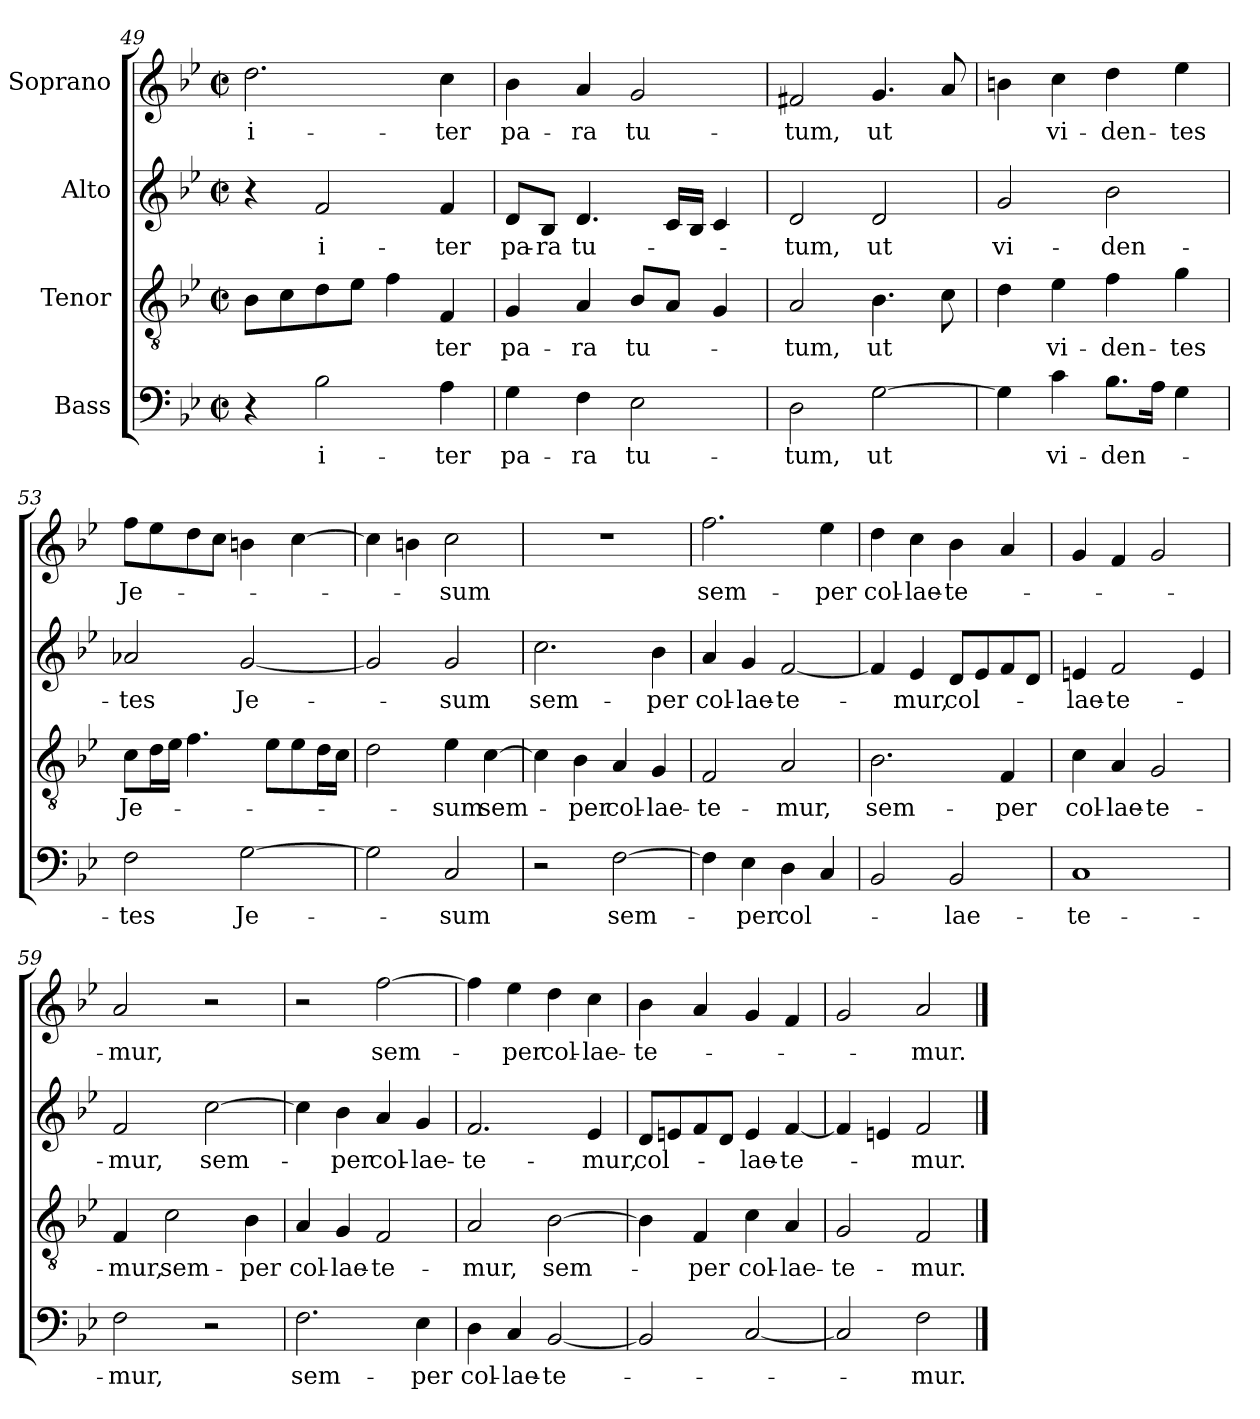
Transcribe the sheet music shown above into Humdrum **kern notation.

**kern	**text	**kern	**text	**kern	**text	**kern	**text
*part4	*part4	*part3	*part3	*part2	*part2	*part1	*part1
*staff4	*staff4	*staff3	*staff3	*staff2	*staff2	*staff1	*staff1
*I"Bass	*	*I"Tenor	*	*I"Alto	*	*I"Soprano	*
*clefF4	*	*clefGv2	*	*clefG2	*	*clefG2	*
*k[b-e-]	*	*k[b-e-]	*	*k[b-e-]	*	*k[b-e-]	*
*B-:	*	*B-:	*	*B-:	*	*B-:	*
*M2/2	*	*M2/2	*	*M2/2	*	*M2/2	*
*met(c|)	*	*met(c|)	*	*met(c|)	*	*met(c|)	*
=49	=49	=49	=49	=49	=49	=49	=49
!	!	!	!	!	!	!	!LO:LY:b
4r	.	8B-\L	.	4r	.	2.dd\	i-
.	.	8c\	.	.	.	.	.
!	!LO:LY:b	!	!	!	!LO:LY:b	!	!
2B-\	i-	8d\	.	2f/	i-	.	.
.	.	8e-\J	.	.	.	.	.
.	.	4f\	.	.	.	.	.
!	!LO:LY:b	!	!LO:LY:b	!	!LO:LY:b	!	!LO:LY:b
4A\	-ter	4F/	-ter	4f/	-ter	4cc\	-ter
=50	=50	=50	=50	=50	=50	=50	=50
!	!LO:LY:b	!	!LO:LY:b	!	!LO:LY:b	!	!LO:LY:b
4G\	pa-	4G/	pa-	8d/L	pa-	4b-\	pa-
!	!	!	!	!	!LO:LY:b	!	!
.	.	.	.	8B-/J	-ra	.	.
!	!LO:LY:b	!	!LO:LY:b	!	!LO:LY:b	!	!LO:LY:b
4F\	-ra	4A/	-ra	4.d/	tu-	4a/	-ra
!	!LO:LY:b	!	!LO:LY:b	!	!	!	!LO:LY:b
2E-\	tu-	8B-/L	tu-	.	.	2g/	tu-
.	.	8A/J	.	16c/LL	.	.	.
.	.	.	.	16B-/JJ	.	.	.
.	.	4G/	.	4c/	.	.	.
=51	=51	=51	=51	=51	=51	=51	=51
!	!LO:LY:b	!	!LO:LY:b	!	!LO:LY:b	!	!LO:LY:b
2D\	-tum,	2A/	-tum,	2d/	-tum,	2f#X/	-tum,
!	!LO:LY:b	!	!LO:LY:b	!	!LO:LY:b	!	!LO:LY:b
[2G\	ut	4.B-\	ut	2d/	ut	4.g/	ut
.	.	8c\	.	.	.	8a/	.
=52	=52	=52	=52	=52	=52	=52	=52
!	!	!	!	!	!LO:LY:b	!	!
4G\]	.	4d\	.	2g/	vi-	4bn\	.
!	!LO:LY:b	!	!LO:LY:b	!	!	!	!LO:LY:b
4c\	vi-	4e-\	vi-	.	.	4cc\	vi-
!	!LO:LY:b	!	!LO:LY:b	!	!LO:LY:b	!	!LO:LY:b
8.B-\L	-den-	4f\	-den-	2b-\	-den-	4dd\	-den-
16A\Jk	.	.	.	.	.	.	.
!	!	!	!LO:LY:b	!	!	!	!LO:LY:b
4G\	.	4g\	-tes	.	.	4ee-\	-tes
!!LO:LB:g=z
=53	=53	=53	=53	=53	=53	=53	=53
!	!LO:LY:b	!	!LO:LY:b	!	!LO:LY:b	!	!LO:LY:b
2F\	-tes	8c\L	Je-	2a-X/	-tes	8ff\L	Je-
.	.	16d\L	.	.	.	8ee-\	.
.	.	16e-\JJ	.	.	.	.	.
.	.	4.f\	.	.	.	8dd\	.
.	.	.	.	.	.	8cc\J	.
!	!LO:LY:b	!	!	!	!LO:LY:b	!	!
[2G\	Je-	.	.	[2g/	Je-	4bn\	.
.	.	8e-\L	.	.	.	.	.
.	.	8e-\	.	.	.	[4cc\	.
.	.	16d\L	.	.	.	.	.
.	.	16c\JJ	.	.	.	.	.
=54	=54	=54	=54	=54	=54	=54	=54
2G\]	.	2d\	.	2g/]	.	4cc\]	.
.	.	.	.	.	.	4bn\	.
!	!LO:LY:b	!	!LO:LY:b	!	!LO:LY:b	!	!LO:LY:b
2C/	-sum	4e-\	-sum	2g/	-sum	2cc\	-sum
!	!	!	!LO:LY:b	!	!	!	!
.	.	[4c\	sem-	.	.	.	.
=55	=55	=55	=55	=55	=55	=55	=55
!	!	!	!	!	!LO:LY:b	!	!
2r	.	4c\]	.	2.cc\	sem-	1r	.
!	!	!	!LO:LY:b	!	!	!	!
.	.	4B-\	-per	.	.	.	.
!	!LO:LY:b	!	!LO:LY:b	!	!	!	!
[2F\	sem-	4A/	col-	.	.	.	.
!	!	!	!LO:LY:b	!	!LO:LY:b	!	!
.	.	4G/	-lae-	4b-\	-per	.	.
=56	=56	=56	=56	=56	=56	=56	=56
!	!	!	!LO:LY:b	!	!LO:LY:b	!	!LO:LY:b
4F\]	.	2F/	-te-	4a/	col-	2.ff\	sem-
!	!LO:LY:b	!	!	!	!LO:LY:b	!	!
4E-\	-per	.	.	4g/	-lae-	.	.
!	!LO:LY:b	!	!LO:LY:b	!	!LO:LY:b	!	!
4D\	col-	2A/	-mur,	[2f/	-te-	.	.
!	!	!	!	!	!	!	!LO:LY:b
4C/	.	.	.	.	.	4ee-\	-per
=57	=57	=57	=57	=57	=57	=57	=57
!	!	!	!LO:LY:b	!	!	!	!LO:LY:b
2BB-/	.	2.B-\	sem-	4f/]	.	4dd\	col-
!	!	!	!	!	!LO:LY:b	!	!LO:LY:b
.	.	.	.	4e-/	-mur,	4cc\	-lae-
!	!LO:LY:b	!	!	!	!LO:LY:b	!	!LO:LY:b
2BB-/	-lae-	.	.	8d/L	col-	4b-\	-te-
.	.	.	.	8e-/	.	.	.
!	!	!	!LO:LY:b	!	!	!	!
.	.	4F/	-per	8f/	.	4a/	.
.	.	.	.	8d/J	.	.	.
!!LO:LB:g=z
=58	=58	=58	=58	=58	=58	=58	=58
!	!LO:LY:b	!	!LO:LY:b	!	!LO:LY:b	!	!
1C	-te-	4c\	col-	4en/	-lae-	4g/	.
!	!	!	!LO:LY:b	!	!LO:LY:b	!	!
.	.	4A/	-lae-	2f/	-te-	4f/	.
!	!	!	!LO:LY:b	!	!	!	!
.	.	2G/	-te-	.	.	2g/	.
.	.	.	.	4e/	.	.	.
=59	=59	=59	=59	=59	=59	=59	=59
!	!LO:LY:b	!	!LO:LY:b	!	!LO:LY:b	!	!LO:LY:b
2F\	-mur,	4F/	-mur,	2f/	-mur,	2a/	-mur,
!	!	!	!LO:LY:b	!	!	!	!
.	.	2c\	sem-	.	.	.	.
!	!	!	!	!	!LO:LY:b	!	!
2r	.	.	.	[2cc\	sem-	2r	.
!	!	!	!LO:LY:b	!	!	!	!
.	.	4B-\	-per	.	.	.	.
=60	=60	=60	=60	=60	=60	=60	=60
!	!LO:LY:b	!	!LO:LY:b	!	!	!	!
2.F\	sem-	4A/	col-	4cc\]	.	2r	.
!	!	!	!LO:LY:b	!	!LO:LY:b	!	!
.	.	4G/	-lae-	4b-\	-per	.	.
!	!	!	!LO:LY:b	!	!LO:LY:b	!	!LO:LY:b
.	.	2F/	-te-	4a/	col-	[2ff\	sem-
!	!LO:LY:b	!	!	!	!LO:LY:b	!	!
4E-\	-per	.	.	4g/	-lae-	.	.
=61	=61	=61	=61	=61	=61	=61	=61
!	!LO:LY:b	!	!LO:LY:b	!	!LO:LY:b	!	!
4D\	col-	2A/	-mur,	2.f/	-te-	4ff\]	.
!	!LO:LY:b	!	!	!	!	!	!LO:LY:b
4C/	-lae-	.	.	.	.	4ee-\	-per
!	!LO:LY:b	!	!LO:LY:b	!	!	!	!LO:LY:b
[2BB-/	-te-	[2B-\	sem-	.	.	4dd\	col-
!	!	!	!	!	!LO:LY:b	!	!LO:LY:b
.	.	.	.	4e-/	-mur,	4cc\	-lae-
=62	=62	=62	=62	=62	=62	=62	=62
!	!	!	!	!	!LO:LY:b	!	!LO:LY:b
2BB-/]	.	4B-\]	.	8d/L	col-	4b-\	-te-
.	.	.	.	8en/	.	.	.
!	!	!	!LO:LY:b	!	!	!	!
.	.	4F/	-per	8f/	.	4a/	.
.	.	.	.	8d/J	.	.	.
!	!	!	!LO:LY:b	!	!LO:LY:b	!	!
[2C/	.	4c\	col-	4e/	-lae-	4g/	.
!	!	!	!LO:LY:b	!	!LO:LY:b	!	!
.	.	4A/	-lae-	[4f/	-te-	4f/	.
=63	=63	=63	=63	=63	=63	=63	=63
!	!	!	!LO:LY:b	!	!	!	!
2C/]	.	2G/	-te-	4f/]	.	2g/	.
.	.	.	.	4en/	.	.	.
!	!LO:LY:b	!	!LO:LY:b	!	!LO:LY:b	!	!LO:LY:b
2F\	-mur.	2F/	-mur.	2f/	-mur.	2a/	-mur.
==	==	==	==	==	==	==	==
*-	*-	*-	*-	*-	*-	*-	*-
